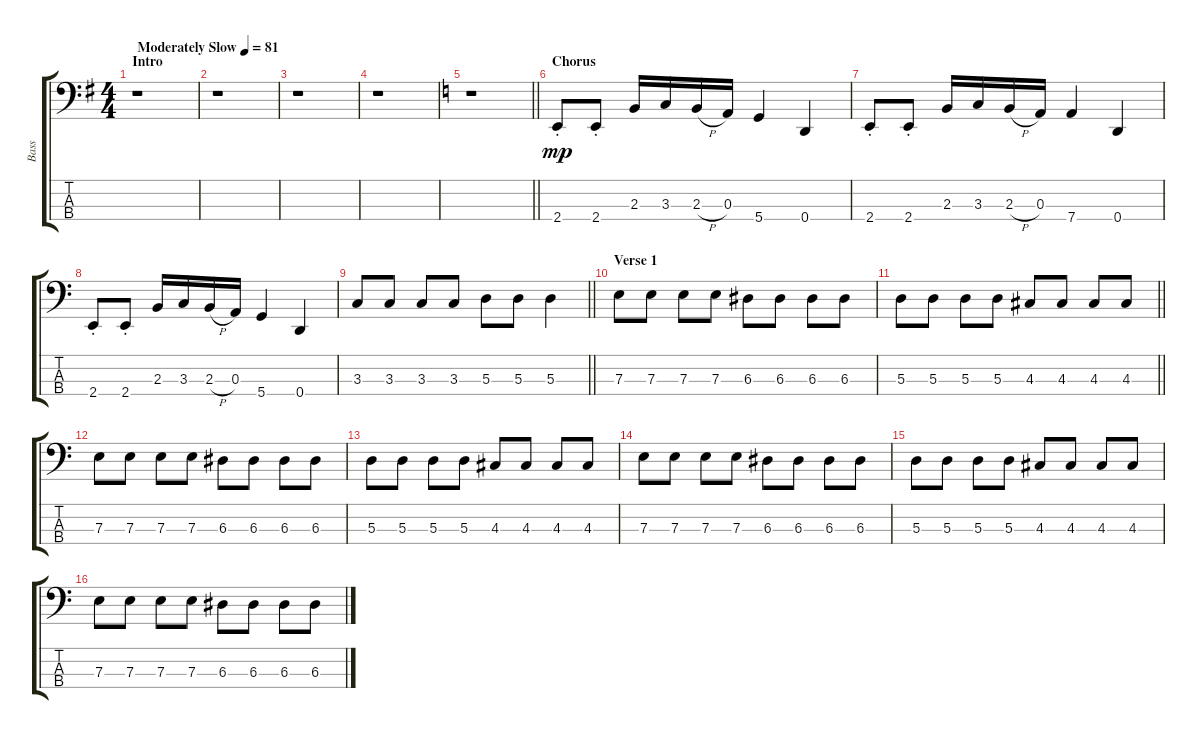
\track ("Bass" "Bass") {instrument electricbassfinger}
\staff {score tabs}
\tuning (G2 D2 A1 D1) {hide}
\ts (4 4)
\section ("" "Intro")
\tempo (81 "Moderately Slow")
\clef f4
\ks g
r.1{dy mp instrument electricbassfinger} |
r.1 |
r.1 |
r.1 |
\barLineRight lightlight
\ks c
r.1 |
\section ("" "Chorus")
2.4{st}.8 2.4{st}.8 2.3.16 3.3.16 2.3{h}.16 0.3.16 5.4.4 0.4.4 |
2.4{st}.8 2.4{st}.8 2.3.16 3.3.16 2.3{h}.16 0.3.16 7.4.4 0.4.4 |
2.4{st}.8 2.4{st}.8 2.3.16 3.3.16 2.3{h}.16 0.3.16 5.4.4 0.4.4 |
\barLineRight lightlight
3.3.8 3.3.8 3.3.8 3.3.8 5.3.8 5.3.8 5.3.4 |
\section ("" "Verse 1")
7.3.8 7.3.8 7.3.8 7.3.8 6.3.8 6.3.8 6.3.8 6.3.8 |
\barLineRight lightlight
5.3.8 5.3.8 5.3.8 5.3.8 4.3.8 4.3.8 4.3.8 4.3.8 |
7.3.8 7.3.8 7.3.8 7.3.8 6.3.8 6.3.8 6.3.8 6.3.8 |
5.3.8 5.3.8 5.3.8 5.3.8 4.3.8 4.3.8 4.3.8 4.3.8 |
7.3.8 7.3.8 7.3.8 7.3.8 6.3.8 6.3.8 6.3.8 6.3.8 |
5.3.8 5.3.8 5.3.8 5.3.8 4.3.8 4.3.8 4.3.8 4.3.8 |
7.3.8 7.3.8 7.3.8 7.3.8 6.3.8 6.3.8 6.3.8 6.3.8
